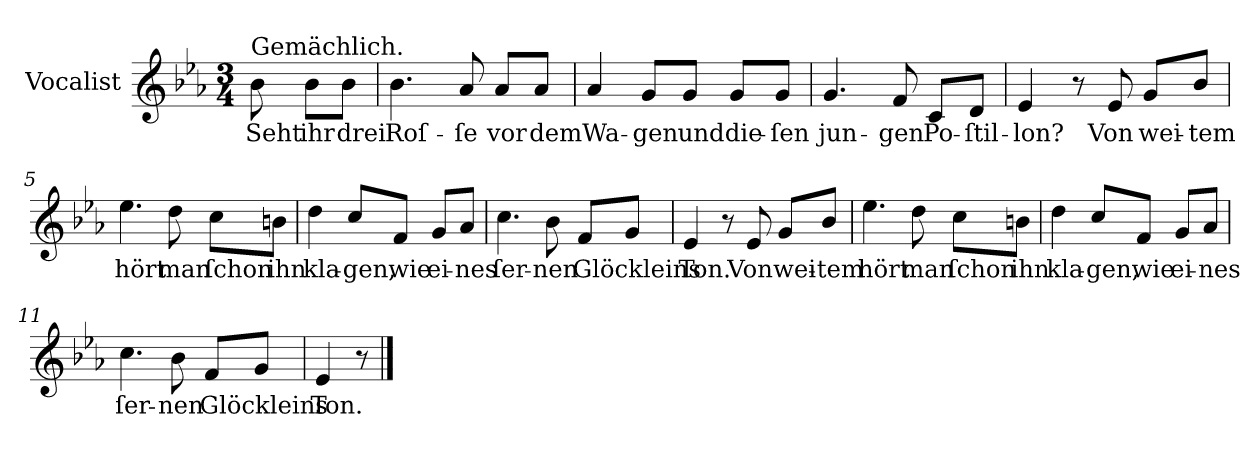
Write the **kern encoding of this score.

**kern	**text
*part1	*part1
*staff1	*staff1
*I"Vocalist	*
*clefG2	*
*k[b-e-a-]	*
*E-:	*
*M3/4	*
=	=
!LO:TX:a:t=Gemächlich.	!
8b-	Seht
8b-\L	ihr
8b-\J	drei
=1	=1
4.b-	Roſ-
8a-	-ſe
8a-/L	vor
8a-/J	dem
=2	=2
4a-	Wa-
8g/L	-gen
8g/J	und
8g/L	die-
8g/J	-ſen
=3	=3
4.g	jun-
8f	-gen
8c/L	Po-
8d/J	-ſtil-
=4	=4
4e-	-lon?
8r	.
8e-	Von
8g/L	wei-
8b-/J	-tem
=5	=5
4.ee-	hört
8dd	man
8cc\L	ſchon
8bn\J	ihn
=6	=6
4dd	kla-
8cc/L	-gen,
8f/J	wie
8g/L	ei-
8a-/J	-nes
=7	=7
4.cc	ſer-
8b-	-nen
8f/L	Glöckleins
8g/J	.
=8	=8
4e-	Ton.
8r	.
8e-	Von
8g/L	wei-
8b-/J	-tem
=9	=9
4.ee-	hört
8dd	man
8cc\L	ſchon
8bn\J	ihn
=10	=10
4dd	kla-
8cc/L	-gen,
8f/J	wie
8g/L	ei-
8a-/J	-nes
=11	=11
4.cc	ſer-
8b-	-nen
8f/L	Glöckleins
8g/J	.
=12	=12
4e-	Ton.
8r	.
==	==
*-	*-
